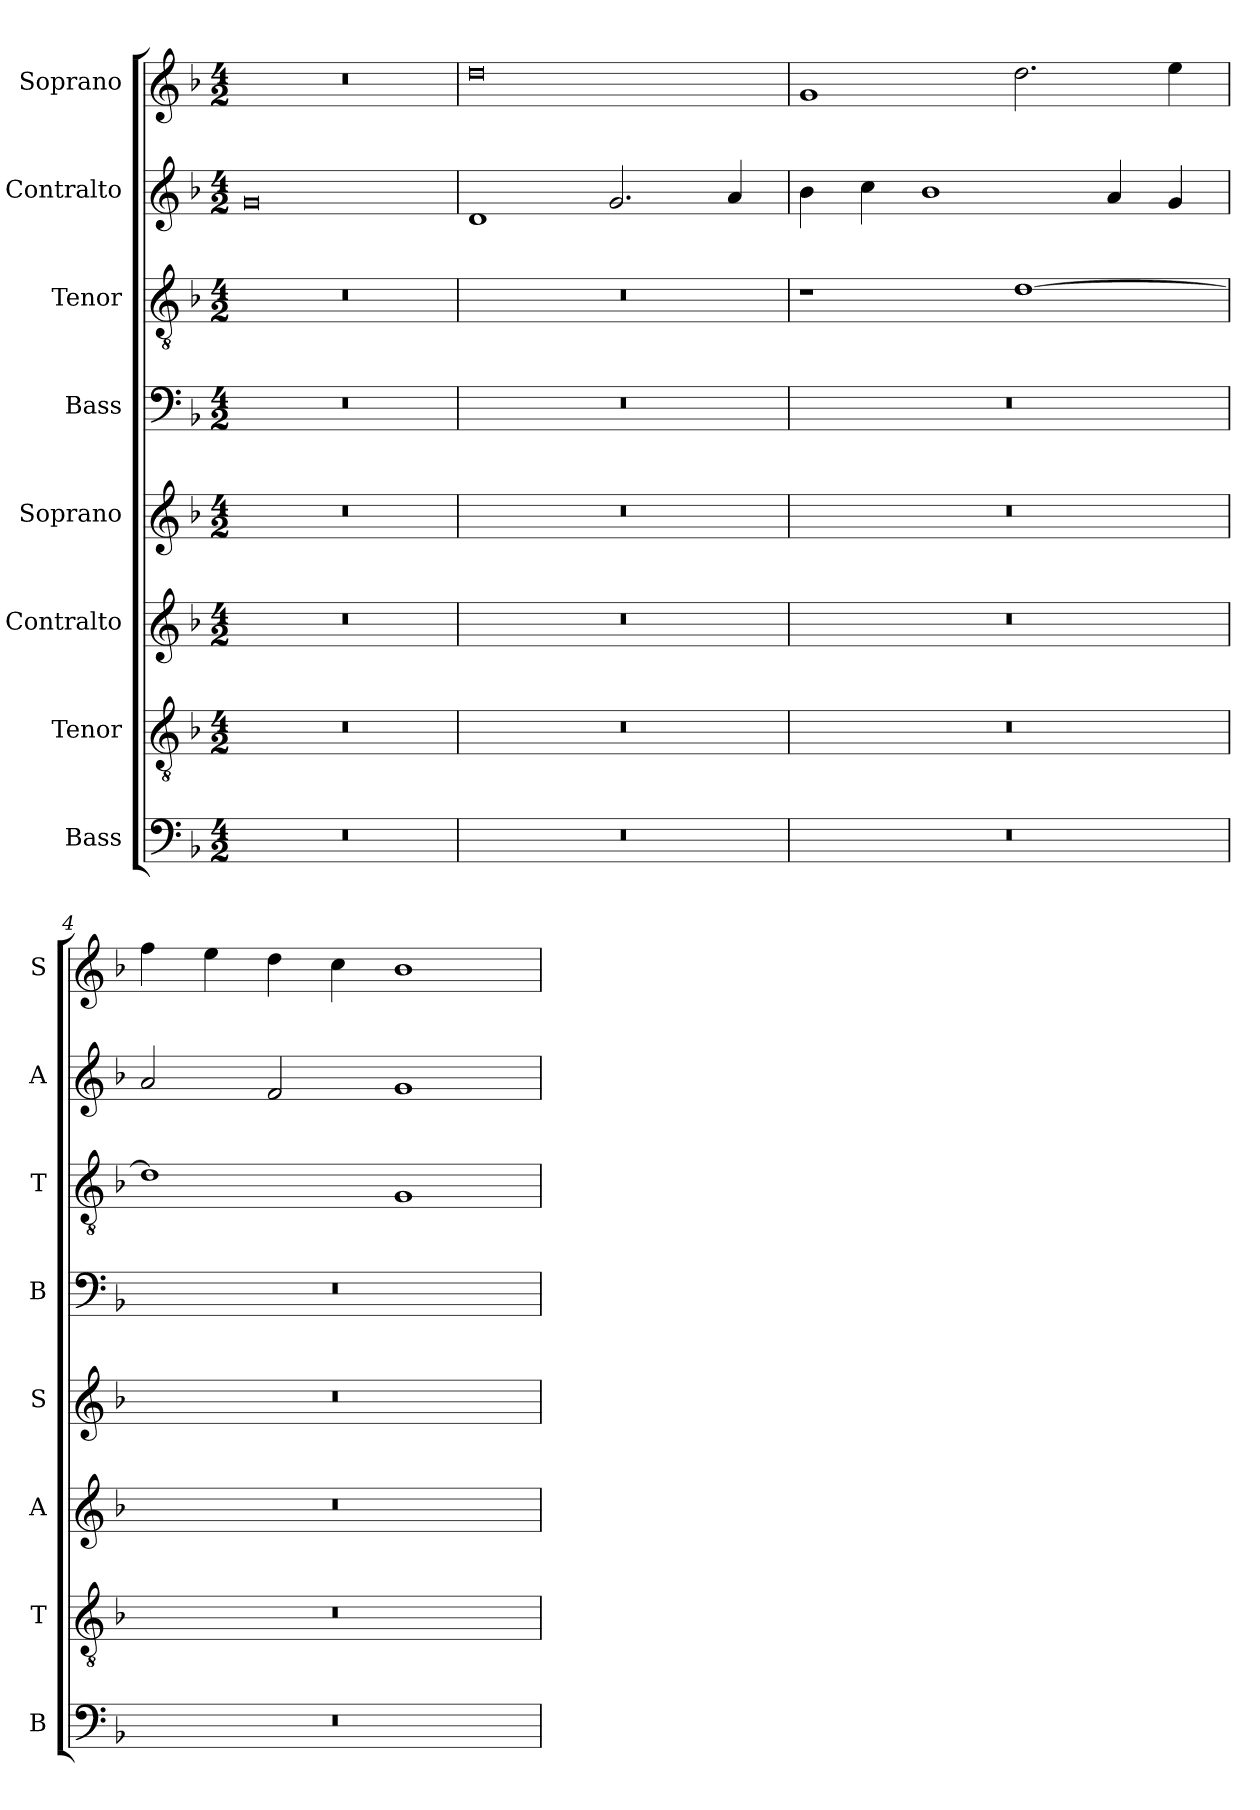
**kern	**kern	**kern	**kern	**kern	**kern	**kern	**kern
*part8	*part7	*part6	*part5	*part4	*part3	*part2	*part1
*staff8	*staff7	*staff6	*staff5	*staff4	*staff3	*staff2	*staff1
*I"Bass	*I"Tenor	*I"Contralto	*I"Soprano	*I"Bass	*I"Tenor	*I"Contralto	*I"Soprano
*I'B	*I'T	*I'A	*I'S	*I'B	*I'T	*I'A	*I'S
*clefF4	*clefGv2	*clefG2	*clefG2	*clefF4	*clefGv2	*clefG2	*clefG2
*k[b-]	*k[b-]	*k[b-]	*k[b-]	*k[b-]	*k[b-]	*k[b-]	*k[b-]
*G:dor	*G:dor	*G:dor	*G:dor	*G:dor	*G:dor	*G:dor	*G:dor
*M4/2	*M4/2	*M4/2	*M4/2	*M4/2	*M4/2	*M4/2	*M4/2
=1	=1	=1	=1	=1	=1	=1	=1
0r	0r	0r	0r	0r	0r	0g	0r
=2	=2	=2	=2	=2	=2	=2	=2
0r	0r	0r	0r	0r	0r	1d	0dd
.	.	.	.	.	.	2.g	.
.	.	.	.	.	.	4a	.
=3	=3	=3	=3	=3	=3	=3	=3
0r	0r	0r	0r	0r	1r	4b-	1g
.	.	.	.	.	.	4cc	.
.	.	.	.	.	.	1b-	.
.	.	.	.	.	[1d	.	2.dd
.	.	.	.	.	.	4a	.
.	.	.	.	.	.	4g	4ee
=4	=4	=4	=4	=4	=4	=4	=4
0r	0r	0r	0r	0r	1d]	2a	4ff
.	.	.	.	.	.	.	4ee
.	.	.	.	.	.	2f	4dd
.	.	.	.	.	.	.	4cc
.	.	.	.	.	1G	1g	1b-
=	=	=	=	=	=	=	=
*-	*-	*-	*-	*-	*-	*-	*-
